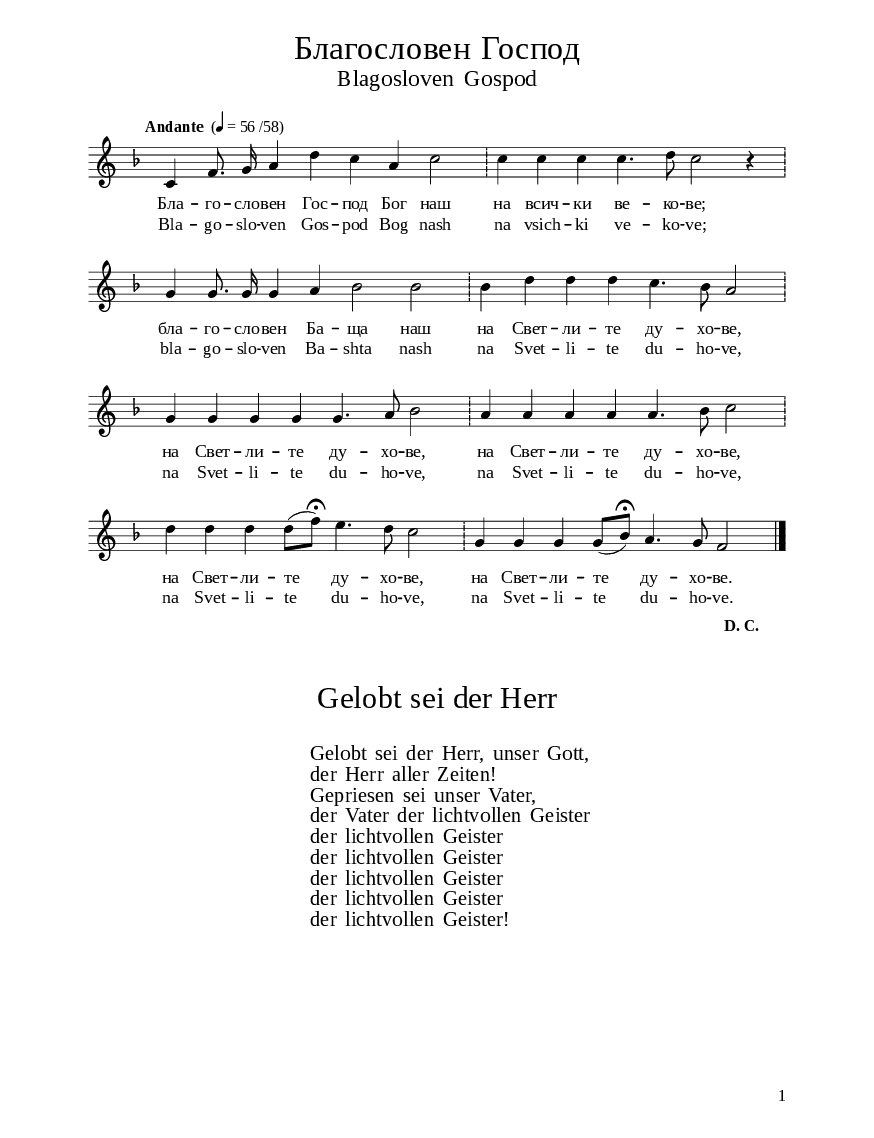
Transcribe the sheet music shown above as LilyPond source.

\version "2.22.0"

\paper {
  #(set-paper-size "a5")
}

\bookpart {
  \paper {
    print-all-headers = ##t
    print-page-number = ##t
    print-first-page-number = ##t

    % put page numbers on the bottom
    oddHeaderMarkup = \markup ""
    evenHeaderMarkup = \markup ""
    oddFooterMarkup = \markup
    \fill-line {
      ""
      \on-the-fly #print-page-number-check-first \fromproperty #'page:page-number-string
    }
    evenFooterMarkup = \markup
    \fill-line {
      \on-the-fly #print-page-number-check-first \fromproperty #'page:page-number-string
      ""
    }

    left-margin = 1.5\cm
    right-margin = 1.5\cm
    top-margin = 1.6\cm
    bottom-margin = 1.2\cm
    ragged-bottom = ##t % do not spread the staves to fill the whole vertical space

    % change lyrics and titles font (affects notes also)
    fonts =
    #(make-pango-font-tree
      "Times New Roman"
      "DejaVu Sans"
      "DejaVu Sans Mono"
      (/ (* staff-height pt) 3.6))

    % change distance between staves
    system-system-spacing =
    #'((basic-distance . 12)
       (minimum-distance . 6)
       (padding . 1)
       (stretchability . 12))
  }

  \header {
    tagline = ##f
  }

  \score{
    \layout {
      indent = 0.0\cm % remove first line indentation
      %ragged-last = ##t % do not spread last line to fill the whole space
      \context {
        \Score
        \omit BarNumber %remove bar numbers
      } % context

      \context {
        % change staff size
        \Staff
        fontSize = #+0 % affects notes size only
        \override StaffSymbol #'staff-space = #(magstep -3)
        \override StaffSymbol #'thickness = #0.5
        \override BarLine #'hair-thickness = #1
        %\override StaffSymbol #'ledger-line-thickness = #'(0 . 0)
      }

      \context {
        % adjust space between staff and lyrics and between the two lyric lines
        \Lyrics
        \override VerticalAxisGroup.nonstaff-relatedstaff-spacing = #'((basic-distance . 4.5))
        \override VerticalAxisGroup.nonstaff-nonstaff-spacing = #'((minimum-distance . 2))
      }
    } % layout

    \new Voice \absolute  {
      \clef treble
      \key f \major
      \omit Score.TimeSignature
        \cadenzaOn % allows custom bar lines
      % \tempo "Andante" 4 = 56 - 58
      \tempo \markup {
        % make tempo note smaller
        \concat {
          "Andante " \normal-text { " (" }
          \teeny \general-align #Y #DOWN \note {4} #0.8
          \normal-text { " = 56 /58)" }
        }
      }
      \autoBeamOff

      c'4 f'8. g'16 a'4 d'' c'' a' c''2 | \bar "!" c''4 c'' c'' c''4. d''8 c''2 r4 | \bar "!" \break
      g'4 g'8. g'16 g'4 a' bes'2 bes' | \bar "!" bes'4 d'' d'' d'' c''4. bes'8 a'2 | \bar "!" \break
      g'4 g' g' g' g'4. a'8 bes'2 | \bar "!" a'4 a' a' a' a'4. bes'8 c''2 | \bar "!" \break
      d''4 d'' d'' d''8 ([f'']) \fermata e''4. d''8 c''2 | \bar "!" g'4 g' g' g'8 ([ bes' ]) \fermata a'4. g'8 f'2 | \bar "|."
    }

    \addlyrics {
      Бла -- го --
      сло -- вен Гос -- под Бог наш на всич -- ки ве
      -- ко -- ве; бла -- го -- сло -- вен Ба -- ща наш
      на Свет -- ли -- те ду -- хо -- ве, на Свет --
      ли -- те ду -- хо -- ве, на Свет -- ли -- те ду
      -- хо -- ве, на Свет -- ли -- те ду -- хо -- ве,
      на Свет -- ли -- те ду -- хо -- ве.}
      \addlyrics {
        Bla -- go --
        slo -- ven Gos -- pod Bog nash na vsich -- ki ve
        -- ko -- ve; bla -- go -- slo -- ven Ba -- shta nash
        na Svet -- li -- te du -- ho -- ve, na Svet --
        li -- te du -- ho -- ve, na Svet -- li -- te du
        -- ho -- ve, na Svet -- li -- te du -- ho -- ve,
        na Svet -- li -- te du -- ho -- ve.
      }

      \header {
        title = \markup \column \normal-text \fontsize #2.5 {
          \center-align
          \line { Благословен Господ}
          \vspace #-0.6
          \center-align
          \line \fontsize #-3 { Blagosloven Gospod }
          \vspace #-0.8
          \center-align
          \line \fontsize #-3 { " " }
        }
      }

      \midi{}

    } % score

    \markup \halign #-38 \raise #2.8 {
      \column  {
        \line  \halign #-3.8 {
          \bold  { "D. C." }
        }
      }
    }

    \markup \null
    \markup \null

    % include foreign translation(s) of the song
    \version "2.22.0"

\markup \fill-line { \fontsize #6 "Gelobt sei der Herr" }
\markup \null
\markup \null
\markup \fontsize #+2.5 {
  \hspace #20
  \override #'(baseline-skip . 2)
  \column {
    \line { "   " }

    \line { " "Gelobt sei der Herr, unser Gott,}

    \line { " "der Herr aller Zeiten!}

    \line { " "Gepriesen sei unser Vater,}

    \line { " "der Vater der lichtvollen Geister}

    \line { " "der lichtvollen Geister}

    \line { " "der lichtvollen Geister}

    \line { " "der lichtvollen Geister}

    \line { " "der lichtvollen Geister}

    \line { " "der lichtvollen Geister!}

  }
}


  } % bookpart
